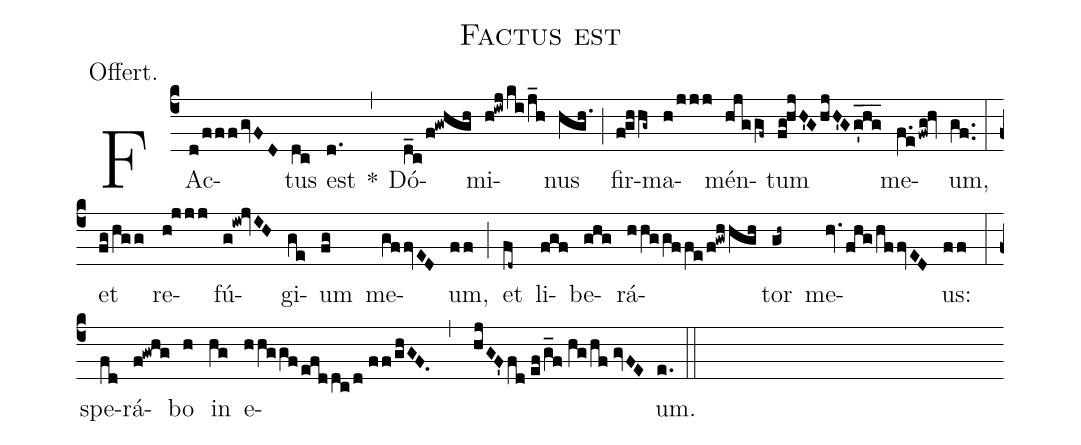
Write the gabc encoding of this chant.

name:Factus est;
annotation:Offert.;
mode:4;
office-part:Offertory;
%%
(c4) FAc(d/fffgvFD)tus(dc) est(d.) *(,)
Dó(d_c/f!gwhgh)mi(h!iwj/ki/j_h)nus(hgh.) (;)
fir(f!ghhg~)ma(h/jjj)mén(hjggf~)tum(fg!hjH'GhjH'Gg'hg___) me(f.efwg!hv)um,(gf..) (:)
et(fg/hgg) re(h!jjj)fú(g!iw!jvIH)gi(ge)um(fg) me(gffvED)um,(ff) (;)
et(fd~) li(fgf)be(ghg)rá(hhggffe/f!gwhhgh)tor(gh~) me(hv.fhg/hffvED)us:(ff) (:)
spe(fd)rá(f!gwhg)bo(h) in(hg) e(hhggf/efddc/d//ff/ghGF. , hjGF'fd//ef/g_f//hg/hf//gvFE)um.(e.) (::)
